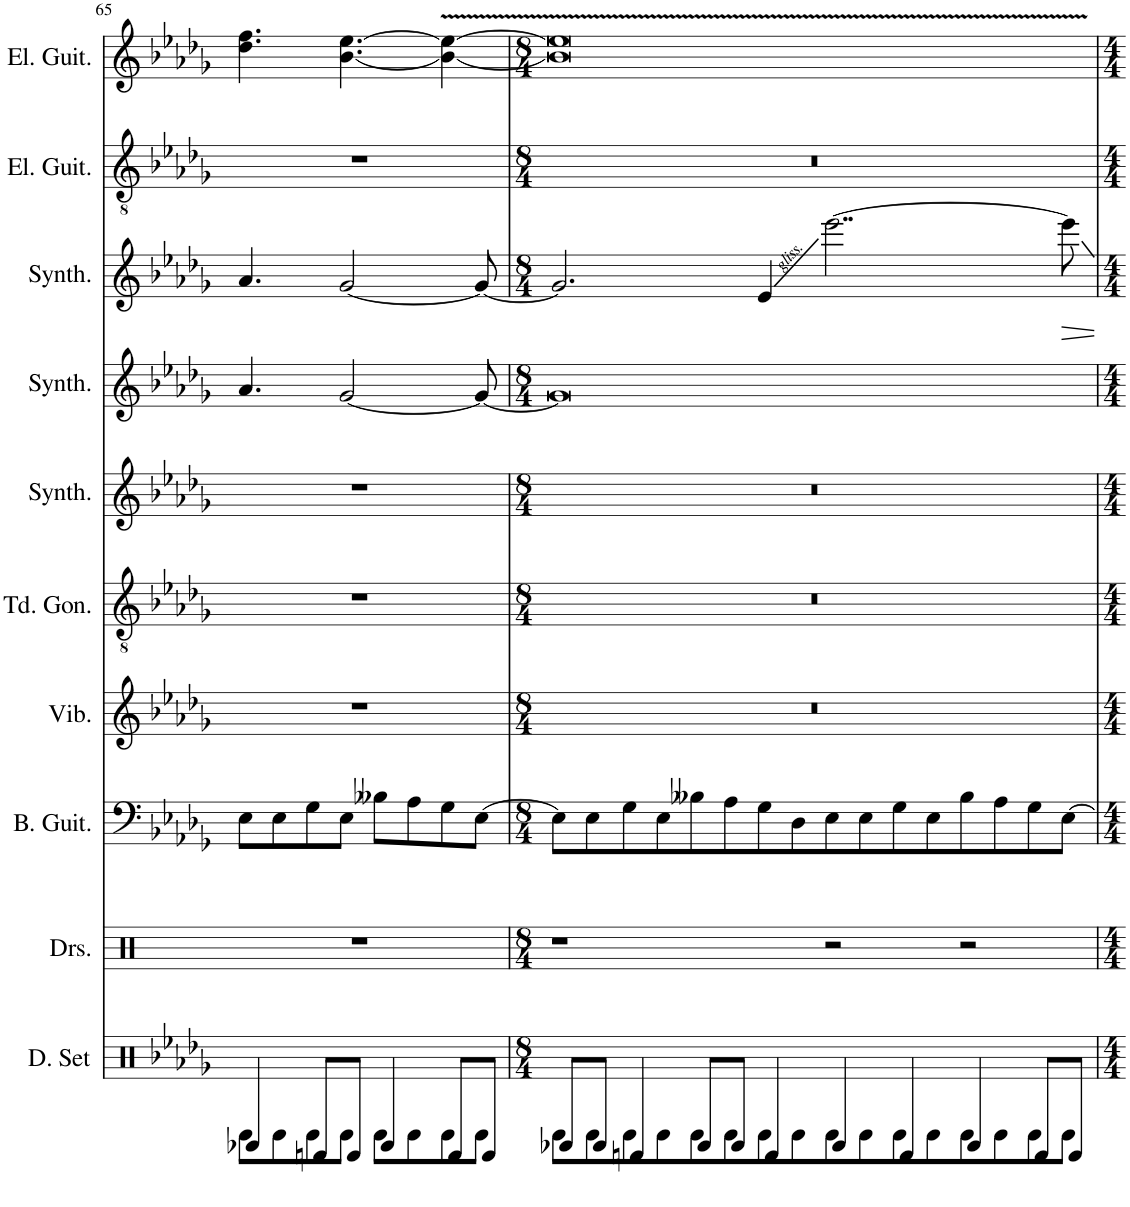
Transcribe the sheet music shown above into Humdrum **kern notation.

**kern	**kern	**kern	**kern	**kern	**kern	**kern	**kern	**kern	**kern
*part10	*part9	*part8	*part7	*part6	*part5	*part4	*part3	*part2	*part1
*staff10	*staff9	*staff8	*staff7	*staff6	*staff5	*staff4	*staff3	*staff2	*staff1
*I"ドラムセット	*I"Drumset	*I"Bass Guitar	*I"ビブラフォン	*I"チューンドゴング	*I"正弦波	*I"ストリング シンセサイザー	*I"ブラス シンセサイザー	*I"エレキギター	*I"エレキギター
*	*I'Drs.	*I'B. Guit.	*	*	*	*	*	*	*
!!LO:PB:g=z
*clefX	*clefX	*clefF4	*clefG2	*clefGv2	*clefG2	*clefG2	*clefG2	*clefGv2	*clefG2
*	*	*Trd7c12	*	*	*	*	*	*	*
*k[b-e-a-d-g-]	*k[]	*k[b-e-a-d-g-]	*k[b-e-a-d-g-]	*k[b-e-a-d-g-]	*k[b-e-a-d-g-]	*k[b-e-a-d-g-]	*k[b-e-a-d-g-]	*k[b-e-a-d-g-]	*k[b-e-a-d-g-]
*M4/4	*M4/4	*M4/4	*M4/4	*M4/4	*M4/4	*M4/4	*M4/4	*M4/4	*M4/4
=65	=65	=65	=65	=65	=65	=65	=65	=65	=65
*^	*	*	*	*	*	*	*	*	*
4FF-X/	8AA\L	1r	8E-\L	1r	1r	1r	4.a-/	4.a-/	1r	4.dd-\ 4.ff\
.	8AA\	.	8E-\	.	.	.	.	.	.	.
8DDn/L	8AA\	.	8G-\	.	.	.	.	.	.	.
8DD/J	8AA\J	.	8E-\J	.	.	.	[2g-/	[2g-/	.	[4.b-\ [4.ee-\
4FF/	8AA\L	.	8B--X\L	.	.	.	.	.	.	.
.	8AA\	.	8A-\	.	.	.	.	.	.	.
8DD/L	8AA\	.	8G-\	.	.	.	.	.	.	4b-\_ 4ee-\_
8DD/J	8AA\J	.	[8E-\J	.	.	.	8g-/_	8g-/_	.	.
=66	=66	=66	=66	=66	=66	=66	=66	=66	=66	=66
*M8/4	*	*M8/4	*M8/4	*M8/4	*M8/4	*M8/4	*M8/4	*M8/4	*M8/4	*M8/4
8FF-X/L	8AA\L	1r	8E-\L]	0r	0r	0r	0g-]	2.g-/]	0r	0b-] 0ee-]
8FF/J	8AA\	.	8E-\	.	.	.	.	.	.	.
4DDn/	8AA\	.	8G-\	.	.	.	.	.	.	.
.	8AA\	.	8E-\	.	.	.	.	.	.	.
8FF/L	8AA\	.	8B--X\	.	.	.	.	.	.	.
8FF/J	8AA\	.	8A-\	.	.	.	.	.	.	.
4DD/	8AA\	.	8G-\	.	.	.	.	4e-/	.	.
.	8AA\	.	8D-\	.	.	.	.	.	.	.
4FF/	8AA\	2r	8E-\	.	.	.	.	[2..eee-\	.	.
.	8AA\	.	8E-\	.	.	.	.	.	.	.
4DD/	8AA\	.	8G-\	.	.	.	.	.	.	.
.	8AA\	.	8E-\	.	.	.	.	.	.	.
4FF/	8AA\	2r	8B--\	.	.	.	.	.	.	.
.	8AA\	.	8A-\	.	.	.	.	.	.	.
8DD/L	8AA\	.	8G-\	.	.	.	.	.	.	.
8DD/J	8AA\J	.	[8E-\J	.	.	.	.	8eee-\]	.	.
*v	*v	*	*	*	*	*	*	*	*	*
=	=	=	=	=	=	=	=	=	=
*-	*-	*-	*-	*-	*-	*-	*-	*-	*-
